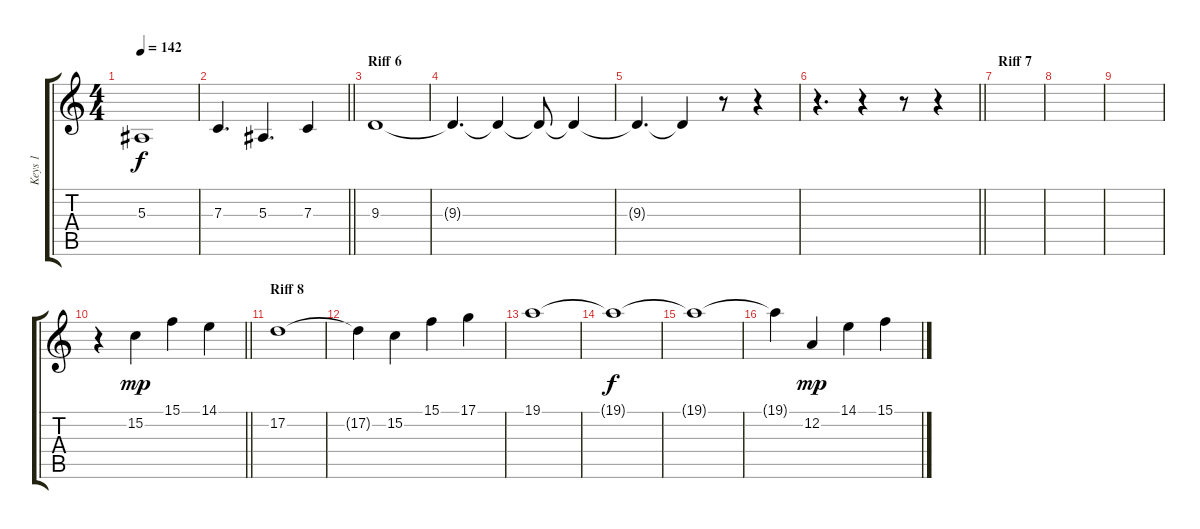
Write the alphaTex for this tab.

\track ("Keys 1" "Keys 1") {instrument pad4choir}
\staff {score tabs}
\tuning (D4 A3 F3 C3 G2 D2) {hide}
\ts (4 4)
\tempo 142
\clef g2
\ks c
5.3.1{dy f} |
\barLineRight lightlight
7.3.4{d} 5.3.4{d} 7.3.4 |
\section ("" "Riff 6")
9.3.1 |
9.3{t}.4{d} 9.3{t}.4 9.3{t}.8 9.3{t}.4 |
9.3{t}.4{d} 9.3{t}.4 r.8 r.4 |
\barLineRight lightlight
r.4{d} r.4 r.8 r.4 |
\section ("" "Riff 7")
|
|
|
\barLineRight lightlight
r.4 15.2.4{dy mp} 15.1.4 14.1.4 |
\section ("" "Riff 8")
17.2.1 |
17.2{t}.4 15.2.4 15.1.4 17.1.4 |
19.1.1 |
19.1{t}.1{dy f} |
19.1{t}.1 |
19.1{t}.4 12.2.4{dy mp} 14.1.4 15.1.4
